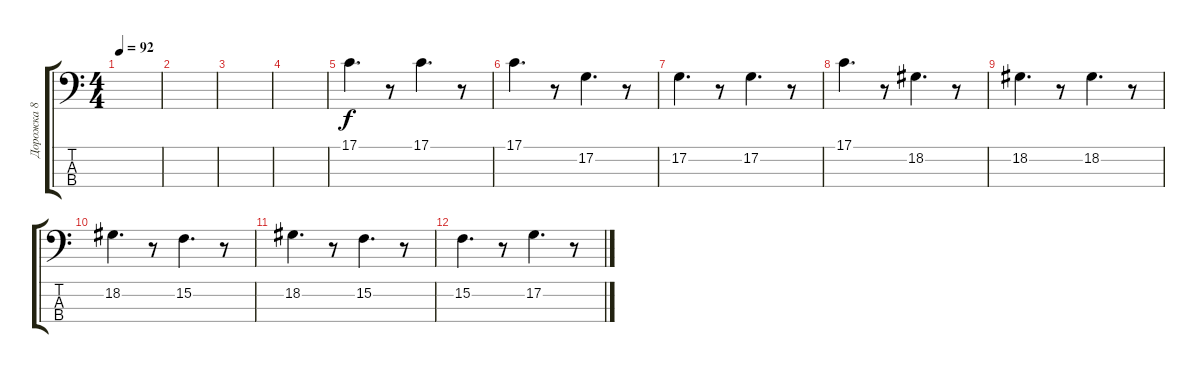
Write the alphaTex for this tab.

\track ("Дорожка 8" "Дорожка 8") {instrument melodictom}
\staff {score tabs}
\tuning (G2 D2 A1 E1) {hide}
\ts (4 4)
\tempo 92
\clef f4
\ks c
|
|
|
|
17.1.4{d} r.8 17.1.4{d} r.8 |
17.1.4{d} r.8 17.2.4{d} r.8 |
17.2.4{d} r.8 17.2.4{d} r.8 |
17.1.4{d} r.8 18.2.4{d} r.8 |
18.2.4{d} r.8 18.2.4{d} r.8 |
18.2.4{d} r.8 15.2.4{d} r.8 |
18.2.4{d} r.8 15.2.4{d} r.8 |
15.2.4{d} r.8 17.2.4{d} r.8
